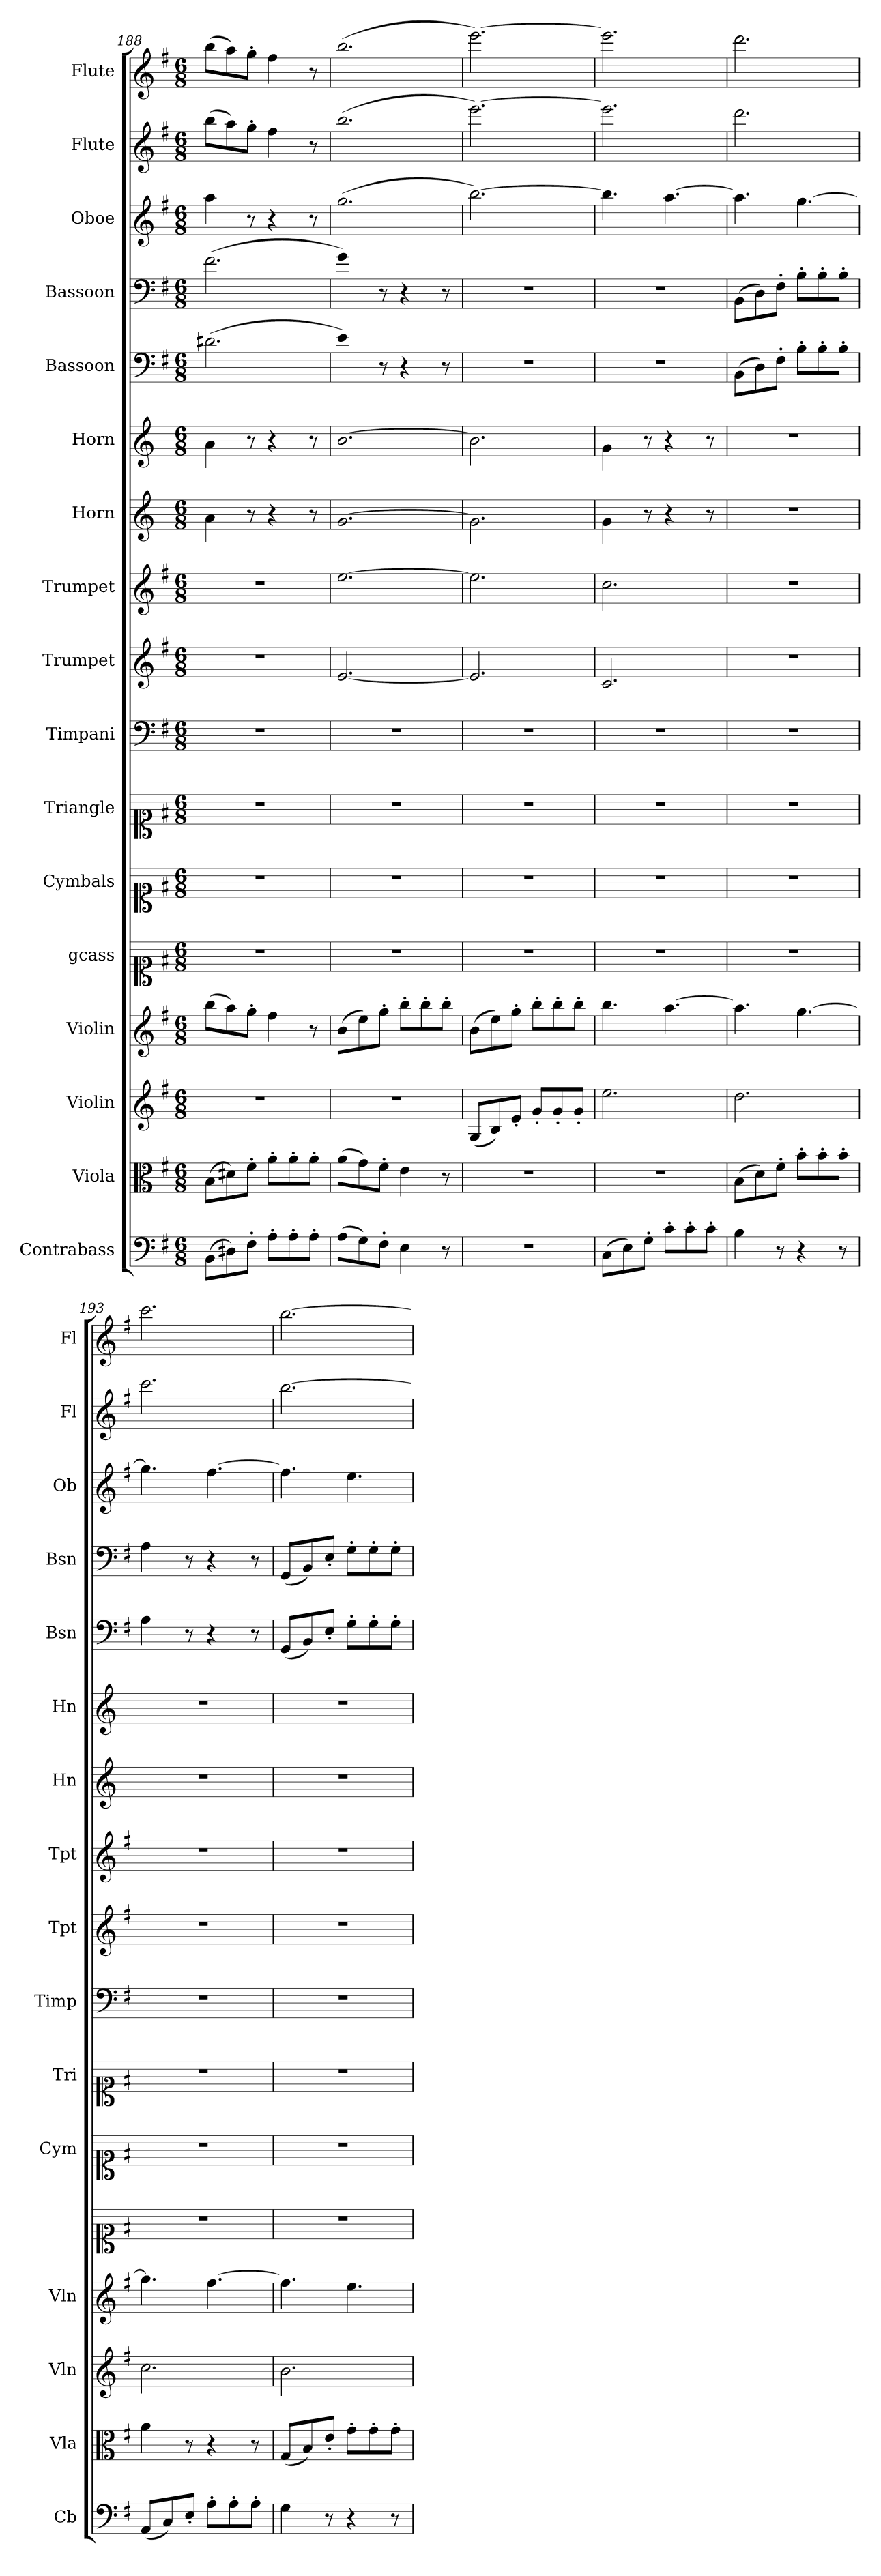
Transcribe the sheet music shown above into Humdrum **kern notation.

**kern	**kern	**kern	**kern	**kern	**kern	**kern	**kern	**kern	**kern	**kern	**kern	**kern	**kern	**kern	**kern	**kern
*part17	*part16	*part15	*part14	*part13	*part12	*part11	*part10	*part9	*part8	*part7	*part6	*part5	*part4	*part3	*part2	*part1
*staff17	*staff16	*staff15	*staff14	*staff13	*staff12	*staff11	*staff10	*staff9	*staff8	*staff7	*staff6	*staff5	*staff4	*staff3	*staff2	*staff1
*I"Contrabass	*I"Viola	*I"Violin	*I"Violin	*I"gcass	*I"Cymbals	*I"Triangle	*I"Timpani	*I"Trumpet	*I"Trumpet	*I"Horn	*I"Horn	*I"Bassoon	*I"Bassoon	*I"Oboe	*I"Flute	*I"Flute
*I'Cb	*I'Vla	*I'Vln	*I'Vln	*	*I'Cym	*I'Tri	*I'Timp	*I'Tpt	*I'Tpt	*I'Hn	*I'Hn	*I'Bsn	*I'Bsn	*I'Ob	*I'Fl	*I'Fl
*clefF4	*clefC3	*clefG2	*clefG2	*clefC1	*clefC1	*clefC1	*clefF4	*clefG2	*clefG2	*clefG2	*clefG2	*clefF4	*clefF4	*clefG2	*clefG2	*clefG2
*k[f#]	*k[f#]	*k[f#]	*k[f#]	*k[f#]	*k[f#]	*k[f#]	*k[f#]	*k[f#]	*k[f#]	*k[]	*k[]	*k[f#]	*k[f#]	*k[f#]	*k[f#]	*k[f#]
*M6/8	*M6/8	*M6/8	*M6/8	*M6/8	*M6/8	*M6/8	*M6/8	*M6/8	*M6/8	*M6/8	*M6/8	*M6/8	*M6/8	*M6/8	*M6/8	*M6/8
=188	=188	=188	=188	=188	=188	=188	=188	=188	=188	=188	=188	=188	=188	=188	=188	=188
(8BB\L	(8B\L	2.r	(8bb\L	2.r	2.r	2.r	2.r	2.r	2.r	4a\	4a\	(2.d#X\	(2.f#\	4aa\	(8bb\L	(8bb\L
8D#X\)	8d#X\)	.	8aa\)	.	.	.	.	.	.	.	.	.	.	.	8aa\)	8aa\)
8F#'\J	8f#'\J	.	8gg'\J	.	.	.	.	.	.	8r	8r	.	.	8r	8gg'\J	8gg'\J
8A'\L	8a'\L	.	4ff#\	.	.	.	.	.	.	4r	4r	.	.	4r	4ff#\	4ff#\
8A'\	8a'\	.	.	.	.	.	.	.	.	.	.	.	.	.	.	.
8A'\J	8a'\J	.	8r	.	.	.	.	.	.	8r	8r	.	.	8r	8r	8r
=189	=189	=189	=189	=189	=189	=189	=189	=189	=189	=189	=189	=189	=189	=189	=189	=189
(8A\L	(8a\L	2.r	(8b\L	2.r	2.r	2.r	2.r	[2.e/	[2.ee\	[2.g\	[2.b\	4e\)	4g\)	(2.gg\	(2.bb\	(2.bb\
8G\)	8g\)	.	8ee\)	.	.	.	.	.	.	.	.	.	.	.	.	.
8F#'\J	8f#'\J	.	8gg'\J	.	.	.	.	.	.	.	.	8r	8r	.	.	.
4E\	4e\	.	8bb'\L	.	.	.	.	.	.	.	.	4r	4r	.	.	.
.	.	.	8bb'\	.	.	.	.	.	.	.	.	.	.	.	.	.
8r	8r	.	8bb'\J	.	.	.	.	.	.	.	.	8r	8r	.	.	.
=190	=190	=190	=190	=190	=190	=190	=190	=190	=190	=190	=190	=190	=190	=190	=190	=190
2.r	2.r	(8G/L	(8b\L	2.r	2.r	2.r	2.r	2.e/]	2.ee\]	2.g\]	2.b\]	2.r	2.r	[2.bb\)	[2.eee\)	[2.eee\)
.	.	8B/)	8ee\)	.	.	.	.	.	.	.	.	.	.	.	.	.
.	.	8e'/J	8gg'\J	.	.	.	.	.	.	.	.	.	.	.	.	.
.	.	8g'/L	8bb'\L	.	.	.	.	.	.	.	.	.	.	.	.	.
.	.	8g'/	8bb'\	.	.	.	.	.	.	.	.	.	.	.	.	.
.	.	8g'/J	8bb'\J	.	.	.	.	.	.	.	.	.	.	.	.	.
=191	=191	=191	=191	=191	=191	=191	=191	=191	=191	=191	=191	=191	=191	=191	=191	=191
(8C\L	2.r	2.ee\	4.bb\	2.r	2.r	2.r	2.r	2.c/	2.cc\	4g\	4g\	2.r	2.r	4.bb\]	2.eee\]	2.eee\]
8E\)	.	.	.	.	.	.	.	.	.	.	.	.	.	.	.	.
8G'\J	.	.	.	.	.	.	.	.	.	8r	8r	.	.	.	.	.
8c'\L	.	.	[4.aa\	.	.	.	.	.	.	4r	4r	.	.	[4.aa\	.	.
8c'\	.	.	.	.	.	.	.	.	.	.	.	.	.	.	.	.
8c'\J	.	.	.	.	.	.	.	.	.	8r	8r	.	.	.	.	.
=192	=192	=192	=192	=192	=192	=192	=192	=192	=192	=192	=192	=192	=192	=192	=192	=192
4B\	(8B\L	2.dd\	4.aa\]	2.r	2.r	2.r	2.r	2.r	2.r	2.r	2.r	(8BB\L	(8BB\L	4.aa\]	2.ddd\	2.ddd\
.	8d\)	.	.	.	.	.	.	.	.	.	.	8D\)	8D\)	.	.	.
8r	8f#'\J	.	.	.	.	.	.	.	.	.	.	8F#'\J	8F#'\J	.	.	.
4r	8b'\L	.	[4.gg\	.	.	.	.	.	.	.	.	8B'\L	8B'\L	[4.gg\	.	.
.	8b'\	.	.	.	.	.	.	.	.	.	.	8B'\	8B'\	.	.	.
8r	8b'\J	.	.	.	.	.	.	.	.	.	.	8B'\J	8B'\J	.	.	.
=193	=193	=193	=193	=193	=193	=193	=193	=193	=193	=193	=193	=193	=193	=193	=193	=193
(8AA/L	4a\	2.cc\	4.gg\]	2.r	2.r	2.r	2.r	2.r	2.r	2.r	2.r	4A\	4A\	4.gg\]	2.ccc\	2.ccc\
8C/)	.	.	.	.	.	.	.	.	.	.	.	.	.	.	.	.
8E'/J	8r	.	.	.	.	.	.	.	.	.	.	8r	8r	.	.	.
8A'\L	4r	.	[4.ff#\	.	.	.	.	.	.	.	.	4r	4r	[4.ff#\	.	.
8A'\	.	.	.	.	.	.	.	.	.	.	.	.	.	.	.	.
8A'\J	8r	.	.	.	.	.	.	.	.	.	.	8r	8r	.	.	.
=194	=194	=194	=194	=194	=194	=194	=194	=194	=194	=194	=194	=194	=194	=194	=194	=194
4G\	(8G/L	2.b\	4.ff#\]	2.r	2.r	2.r	2.r	2.r	2.r	2.r	2.r	(8GG/L	(8GG/L	4.ff#\]	[2.bb\	[2.bb\
.	8B/)	.	.	.	.	.	.	.	.	.	.	8BB/)	8BB/)	.	.	.
8r	8e'/J	.	.	.	.	.	.	.	.	.	.	8E'/J	8E'/J	.	.	.
4r	8g'\L	.	4.ee\	.	.	.	.	.	.	.	.	8G'\L	8G'\L	4.ee\	.	.
.	8g'\	.	.	.	.	.	.	.	.	.	.	8G'\	8G'\	.	.	.
8r	8g'\J	.	.	.	.	.	.	.	.	.	.	8G'\J	8G'\J	.	.	.
=	=	=	=	=	=	=	=	=	=	=	=	=	=	=	=	=
*-	*-	*-	*-	*-	*-	*-	*-	*-	*-	*-	*-	*-	*-	*-	*-	*-
